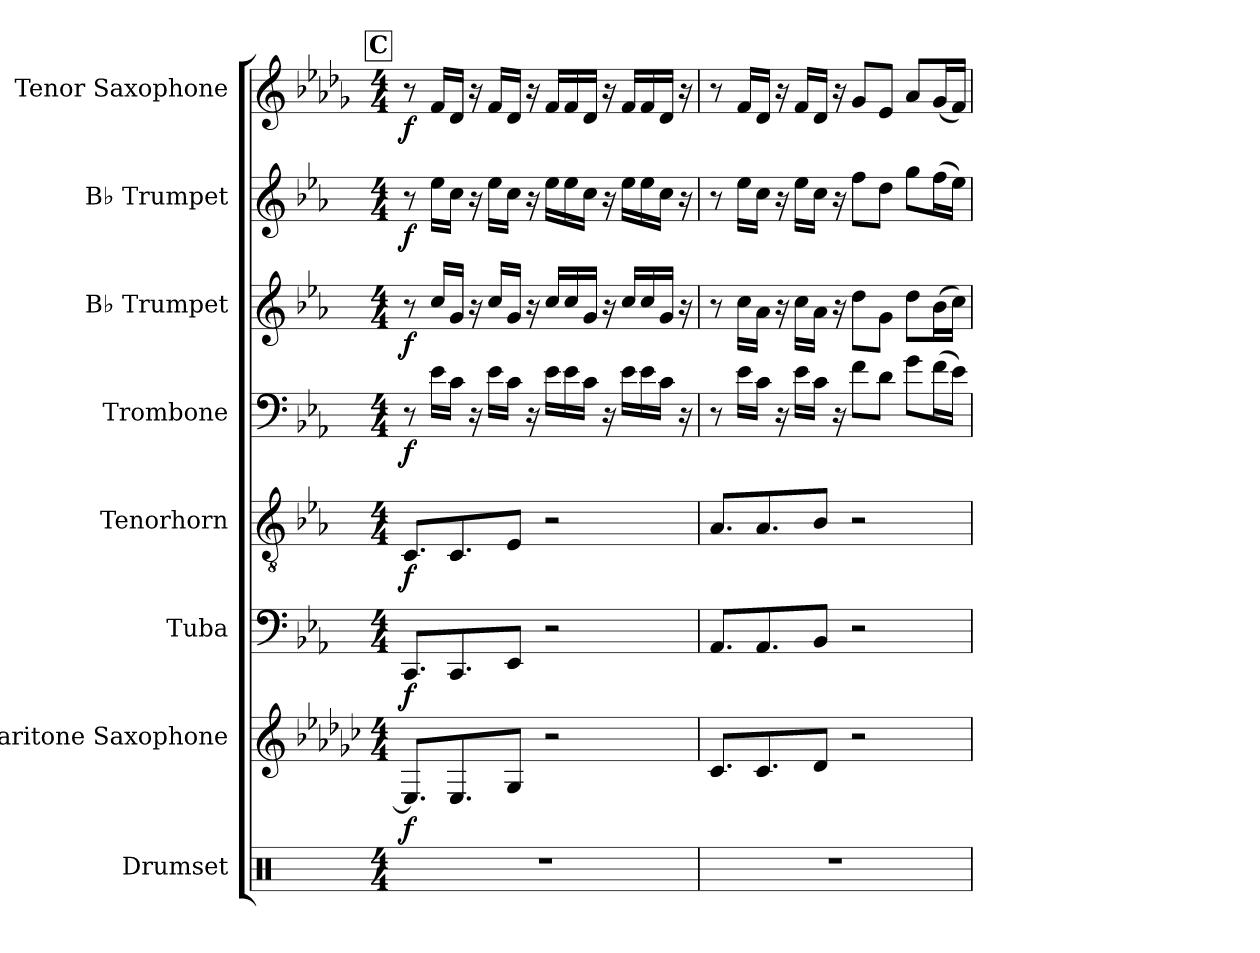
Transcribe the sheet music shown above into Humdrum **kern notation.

**kern	**kern	**dynam	**kern	**dynam	**kern	**dynam	**kern	**dynam	**kern	**dynam	**kern	**dynam	**kern	**dynam
*part8	*part7	*part7	*part6	*part6	*part5	*part5	*part4	*part4	*part3	*part3	*part2	*part2	*part1	*part1
*staff8	*staff7	*staff7	*staff6	*staff6	*staff5	*staff5	*staff4	*staff4	*staff3	*staff3	*staff2	*staff2	*staff1	*staff1
*I"Drumset	*I"Baritone Saxophone	*	*I"Tuba	*	*I"Tenorhorn	*	*I"Trombone	*	*I"B♭ Trumpet	*	*I"B♭ Trumpet	*	*I"Tenor Saxophone	*
*I'D. Set	*I'Bar. Sax.	*	*I'Tba.	*	*I'Tenh.	*	*I'Tbn.	*	*I'B♭ Tpt.	*	*I'B♭ Tpt.	*	*I'T. Sax.	*
*clefX	*clefG2	*	*clefF4	*	*clefGv2	*	*clefF4	*	*clefG2	*	*clefG2	*	*clefG2	*
*	*ITrd12c21	*	*	*	*ITrd1c2	*	*	*	*ITrd1c2	*	*ITrd1c2	*	*ITrd8c14	*
*k[]	*k[b-e-a-d-g-c-]	*	*k[b-e-a-]	*	*k[b-e-a-d-g-]	*	*k[b-e-a-]	*	*k[b-e-a-d-g-]	*	*k[b-e-a-d-g-]	*	*k[b-e-a-d-g-]	*
*M4/4	*M4/4	*	*M4/4	*	*M4/4	*	*M4/4	*	*M4/4	*	*M4/4	*	*M4/4	*
!!LO:REH:place=s1:a:B:fs=14:t=C
=17	=17	=17	=17	=17	=17	=17	=17	=17	=17	=17	=17	=17	=17	=17
!	!	!LO:DY:b	!	!LO:DY:b	!	!LO:DY:b	!	!LO:DY:b	!	!LO:DY:b	!	!LO:DY:b	!	!LO:DY:b
1r	8.EE-L]	f	8.CCL	f	8.BB-L	f	8r	f	8r	f	8r	f	8r	f
.	.	.	.	.	.	.	16e-!LL	.	16b-LL	.	16dd-LL	.	16FLL	.
.	8.EE-	.	8.CC	.	8.BB-	.	16c!JJ	.	16fJJ	.	16b-JJ	.	16D-JJ	.
.	.	.	.	.	.	.	16r	.	16r	.	16r	.	16r	.
.	.	.	.	.	.	.	16e-!LL	.	16b-LL	.	16dd-LL	.	16FLL	.
.	8GG-J	.	8EE-J	.	8D-J	.	16c!JJ	.	16fJJ	.	16b-JJ	.	16D-JJ	.
.	.	.	.	.	.	.	16r	.	16r	.	16r	.	16r	.
.	2r	.	2r	.	2r	.	16e-!LL	.	16b-LL	.	16dd-LL	.	16FLL	.
.	.	.	.	.	.	.	16e-!	.	16b-	.	16dd-	.	16F	.
.	.	.	.	.	.	.	16c!JJ	.	16fJJ	.	16b-JJ	.	16D-JJ	.
.	.	.	.	.	.	.	16r	.	16r	.	16r	.	16r	.
.	.	.	.	.	.	.	16e-!LL	.	16b-LL	.	16dd-LL	.	16FLL	.
.	.	.	.	.	.	.	16e-!	.	16b-	.	16dd-	.	16F	.
.	.	.	.	.	.	.	16c!JJ	.	16fJJ	.	16b-JJ	.	16D-JJ	.
.	.	.	.	.	.	.	16r	.	16r	.	16r	.	16r	.
=18	=18	=18	=18	=18	=18	=18	=18	=18	=18	=18	=18	=18	=18	=18
1r	8.C-L	.	8.AA-L	.	8.G-L	.	8r	.	8r	.	8r	.	8r	.
.	.	.	.	.	.	.	16e-!LL	.	16b-LL	.	16dd-LL	.	16FLL	.
.	8.C-	.	8.AA-	.	8.G-	.	16c!JJ	.	16g-JJ	.	16b-JJ	.	16D-JJ	.
.	.	.	.	.	.	.	16r	.	16r	.	16r	.	16r	.
.	.	.	.	.	.	.	16e-!LL	.	16b-LL	.	16dd-LL	.	16FLL	.
.	8D-J	.	8BB-J	.	8A-J	.	16c!JJ	.	16g-JJ	.	16b-JJ	.	16D-JJ	.
.	.	.	.	.	.	.	16r	.	16r	.	16r	.	16r	.
.	2r	.	2r	.	2r	.	8f!L	.	8ccL	.	8ee-L	.	8G-L	.
.	.	.	.	.	.	.	8d!J	.	8fJ	.	8ccJ	.	8E-J	.
.	.	.	.	.	.	.	8g!L	.	8ccL	.	8ffL	.	8A-L	.
.	.	.	.	.	.	.	(>16f!L	.	(>16a-L	.	(>16ee-L	.	(>16G-L	.
.	.	.	.	.	.	.	16e-!JJ)	.	16b-JJ)	.	16dd-JJ)	.	16FJJ)	.
=	=	=	=	=	=	=	=	=	=	=	=	=	=	=
*-	*-	*-	*-	*-	*-	*-	*-	*-	*-	*-	*-	*-	*-	*-
